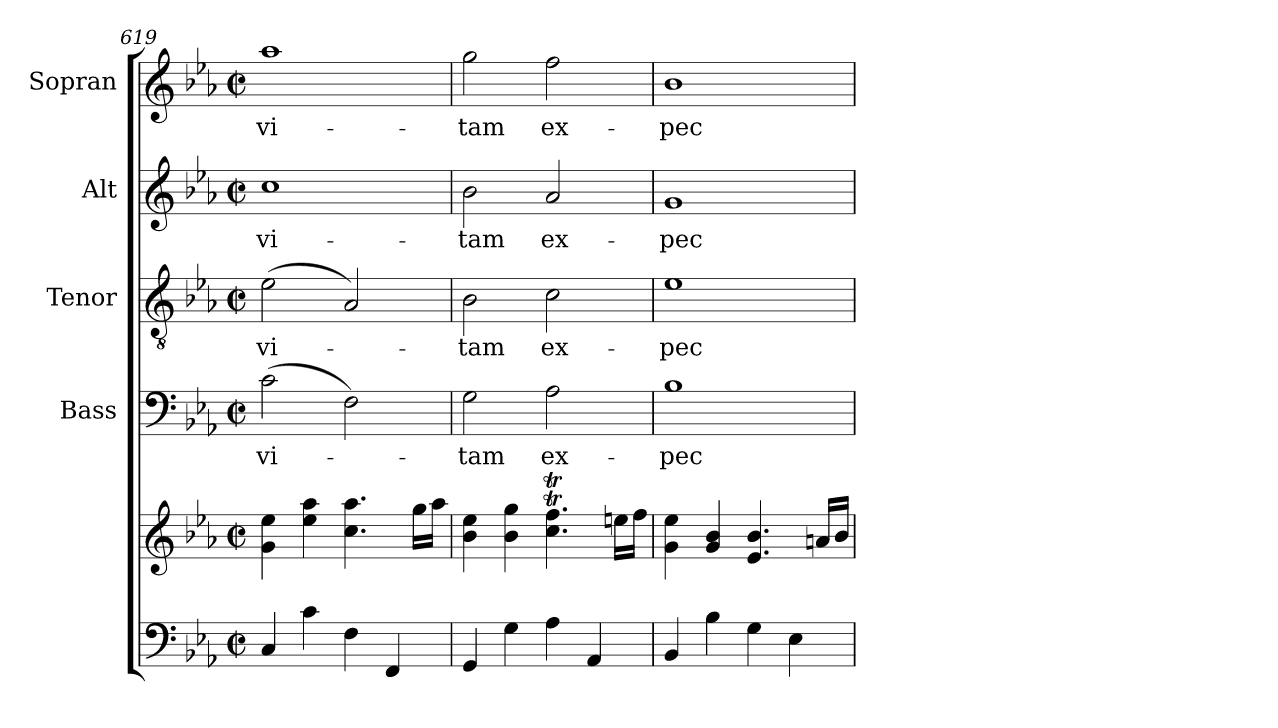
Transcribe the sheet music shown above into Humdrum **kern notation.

**kern	**kern	**kern	**text	**kern	**text	**kern	**text	**kern	**text
*part5	*part5	*part4	*part4	*part3	*part3	*part2	*part2	*part1	*part1
*staff6	*staff5	*staff4	*staff4	*staff3	*staff3	*staff2	*staff2	*staff1	*staff1
*	*	*I"Bass	*	*I"Tenor	*	*I"Alt	*	*I"Sopran	*
*	*	*I'B.	*	*I'T.	*	*I'A.	*	*I'S.	*
*clefF4	*clefG2	*clefF4	*	*clefGv2	*	*clefG2	*	*clefG2	*
*k[b-e-a-]	*k[b-e-a-]	*k[b-e-a-]	*	*k[b-e-a-]	*	*k[b-e-a-]	*	*k[b-e-a-]	*
*E-:	*E-:	*E-:	*	*E-:	*	*E-:	*	*E-:	*
*M2/2	*M2/2	*M2/2	*	*M2/2	*	*M2/2	*	*M2/2	*
*met(c|)	*met(c|)	*met(c|)	*	*met(c|)	*	*met(c|)	*	*met(c|)	*
=619	=619	=619	=619	=619	=619	=619	=619	=619	=619
!	!	!	!LO:LY:b	!	!LO:LY:b	!	!LO:LY:b	!	!LO:LY:b
4C/	4g\ 4ee-\	(>2c\	vi-	(>2e-\	vi-	1cc	vi-	1aa-	vi-
4c\	4ee-\ 4aa-\	.	.	.	.	.	.	.	.
4F\	4.cc\ 4.aa-\	2F\)	.	2A-/)	.	.	.	.	.
4FF/	.	.	.	.	.	.	.	.	.
.	16gg\LL	.	.	.	.	.	.	.	.
.	16aa-\JJ	.	.	.	.	.	.	.	.
=620	=620	=620	=620	=620	=620	=620	=620	=620	=620
!	!	!	!LO:LY:b	!	!LO:LY:b	!	!LO:LY:b	!	!LO:LY:b
4GG/	4b-\ 4ee-\	2G\	-tam	2B-\	-tam	2b-\	-tam	2gg\	-tam
4G\	4b-\ 4gg\	.	.	.	.	.	.	.	.
!	!	!	!LO:LY:b	!	!LO:LY:b	!	!LO:LY:b	!	!LO:LY:b
4A-\	4.cc\T 4.ff\T	2A-\	ex-	2c\	ex-	2a-/	ex-	2ff\	ex-
4AA-/	.	.	.	.	.	.	.	.	.
.	16een\LL	.	.	.	.	.	.	.	.
.	16ff\JJ	.	.	.	.	.	.	.	.
=621	=621	=621	=621	=621	=621	=621	=621	=621	=621
!	!	!	!LO:LY:b	!	!LO:LY:b	!	!LO:LY:b	!	!LO:LY:b
4BB-/	4g\ 4ee-\	1B-	-pec-	1e-	-pec-	1g	-pec-	1b-	-pec-
4B-\	4g/ 4b-/	.	.	.	.	.	.	.	.
4G\	4.e-/ 4.b-/	.	.	.	.	.	.	.	.
4E-\	.	.	.	.	.	.	.	.	.
.	16an/LL	.	.	.	.	.	.	.	.
.	16b-/JJ	.	.	.	.	.	.	.	.
=	=	=	=	=	=	=	=	=	=
*-	*-	*-	*-	*-	*-	*-	*-	*-	*-
